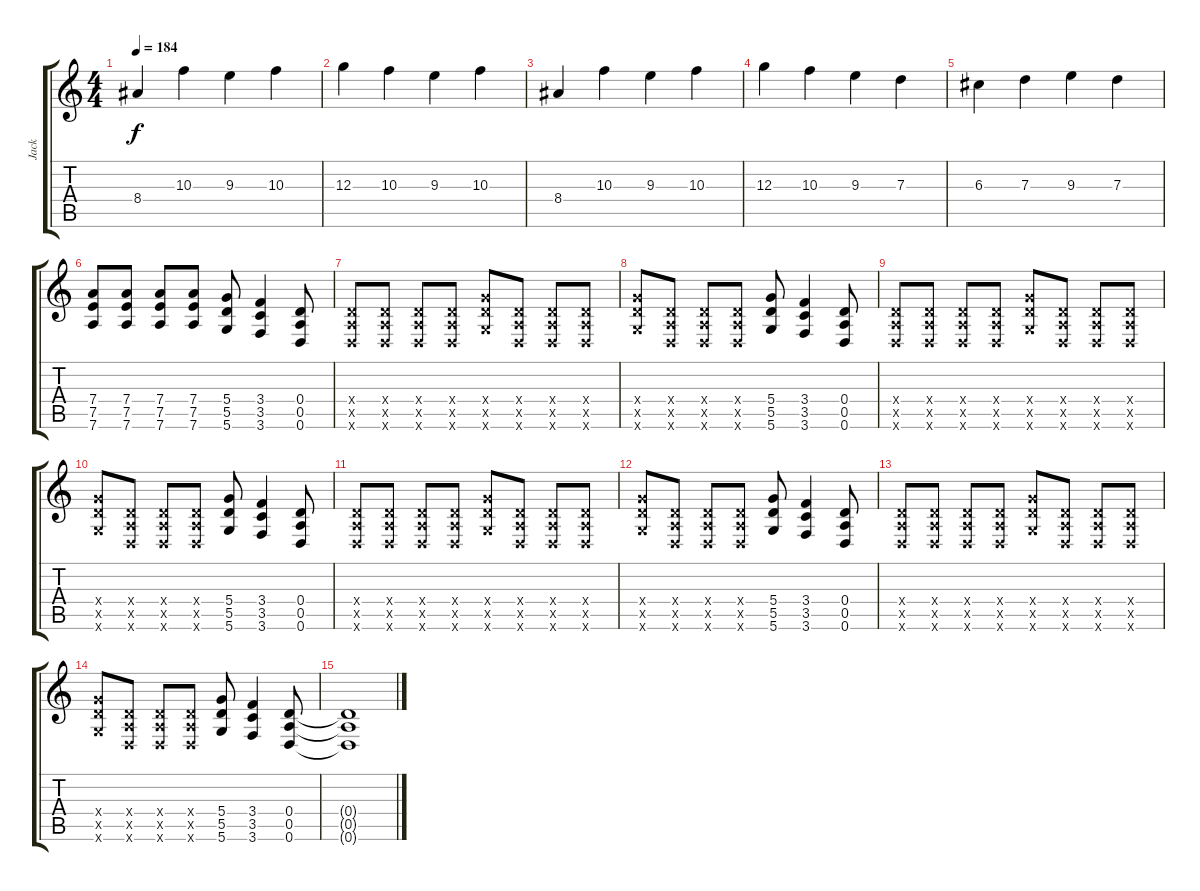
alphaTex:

\track ("Jack" "Jack") {instrument distortionguitar}
\staff {score tabs}
\tuning (E4 B3 G3 D3 A2 D2) {hide}
\ts (4 4)
\tempo 184
\clef g2
\ks c
8.4.4{dy f} 10.3.4 9.3.4 10.3.4 |
12.3.4 10.3.4 9.3.4 10.3.4 |
8.4.4 10.3.4 9.3.4 10.3.4 |
12.3.4 10.3.4 9.3.4 7.3.4 |
6.3.4 7.3.4 9.3.4 7.3.4 |
(7.4 7.5 7.6).8 (7.4 7.5 7.6).8 (7.4 7.5 7.6).8 (7.4 7.5 7.6).8 (5.4 5.5 5.6).8 (3.4 3.5 3.6).4 (0.4 0.5 0.6).8 |
(0.4{x} 0.5{x} 0.6{x}).8 (0.4{x} 0.5{x} 0.6{x}).8 (0.4{x} 0.5{x} 0.6{x}).8 (0.4{x} 0.5{x} 0.6{x}).8 (5.4{x} 5.5{x} 5.6{x}).8 (0.4{x} 0.5{x} 0.6{x}).8 (0.4{x} 0.5{x} 0.6{x}).8 (0.4{x} 0.5{x} 0.6{x}).8 |
(5.4{x} 5.5{x} 5.6{x}).8 (0.4{x} 0.5{x} 0.6{x}).8 (0.4{x} 0.5{x} 0.6{x}).8 (0.4{x} 0.5{x} 0.6{x}).8 (5.4 5.5 5.6).8 (3.4 3.5 3.6).4 (0.4 0.5 0.6).8 |
(0.4{x} 0.5{x} 0.6{x}).8 (0.4{x} 0.5{x} 0.6{x}).8 (0.4{x} 0.5{x} 0.6{x}).8 (0.4{x} 0.5{x} 0.6{x}).8 (5.4{x} 5.5{x} 5.6{x}).8 (0.4{x} 0.5{x} 0.6{x}).8 (0.4{x} 0.5{x} 0.6{x}).8 (0.4{x} 0.5{x} 0.6{x}).8 |
(5.4{x} 5.5{x} 5.6{x}).8 (0.4{x} 0.5{x} 0.6{x}).8 (0.4{x} 0.5{x} 0.6{x}).8 (0.4{x} 0.5{x} 0.6{x}).8 (5.4 5.5 5.6).8 (3.4 3.5 3.6).4 (0.4 0.5 0.6).8 |
(0.4{x} 0.5{x} 0.6{x}).8 (0.4{x} 0.5{x} 0.6{x}).8 (0.4{x} 0.5{x} 0.6{x}).8 (0.4{x} 0.5{x} 0.6{x}).8 (5.4{x} 5.5{x} 5.6{x}).8 (0.4{x} 0.5{x} 0.6{x}).8 (0.4{x} 0.5{x} 0.6{x}).8 (0.4{x} 0.5{x} 0.6{x}).8 |
(5.4{x} 5.5{x} 5.6{x}).8 (0.4{x} 0.5{x} 0.6{x}).8 (0.4{x} 0.5{x} 0.6{x}).8 (0.4{x} 0.5{x} 0.6{x}).8 (5.4 5.5 5.6).8 (3.4 3.5 3.6).4 (0.4 0.5 0.6).8 |
(0.4{x} 0.5{x} 0.6{x}).8 (0.4{x} 0.5{x} 0.6{x}).8 (0.4{x} 0.5{x} 0.6{x}).8 (0.4{x} 0.5{x} 0.6{x}).8 (5.4{x} 5.5{x} 5.6{x}).8 (0.4{x} 0.5{x} 0.6{x}).8 (0.4{x} 0.5{x} 0.6{x}).8 (0.4{x} 0.5{x} 0.6{x}).8 |
(5.4{x} 5.5{x} 5.6{x}).8 (0.4{x} 0.5{x} 0.6{x}).8 (0.4{x} 0.5{x} 0.6{x}).8 (0.4{x} 0.5{x} 0.6{x}).8 (5.4 5.5 5.6).8 (3.4 3.5 3.6).4 (0.4 0.5 0.6).8 |
(0.4{t} 0.5{t} 0.6{t}).1
